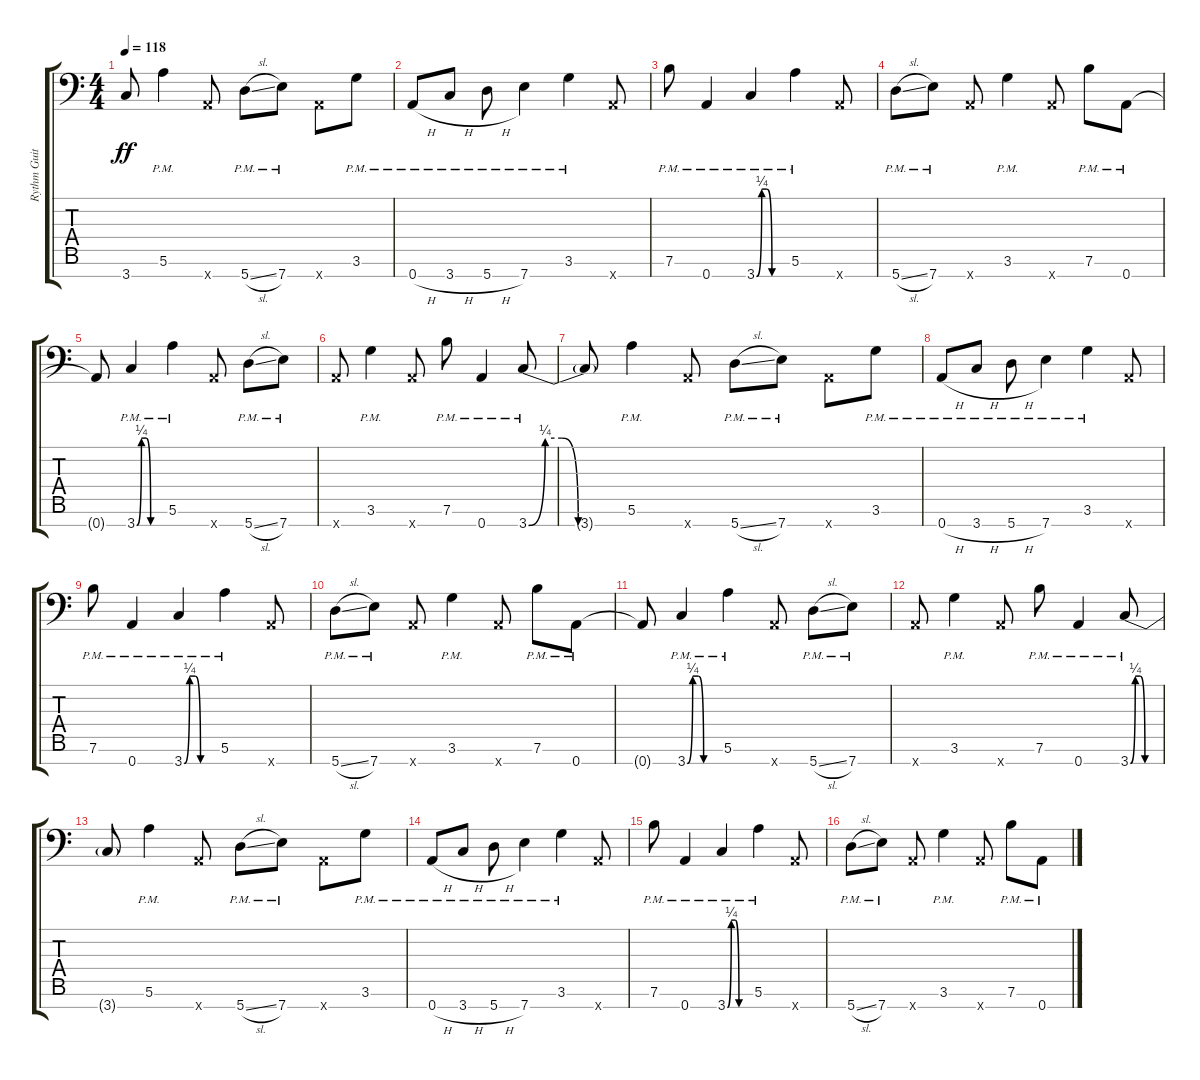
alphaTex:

\track ("Rythm Guitar #2" "Rythm Guit") {instrument distortionguitar}
\staff {score tabs}
\tuning (D4 A3 E3 D3 A2 E2 A1) {hide}
\ts (4 4)
\tempo 118
\clef f4
\ks c
3.7{t}.8{dy ff} 5.6{pm}.4 0.7{x}.8 5.7{sl pm}.8 7.7{pm}.8 0.7{x}.8 3.6{pm}.8 |
0.7{h pm}.8 3.7{h pm}.8 5.7{h pm}.8 7.7{pm}.4 3.6{pm}.4 0.7{x}.8 |
7.6{pm}.8 0.7{pm}.4 3.7{be (custom 0 0 10 1 20 1 30 0 60 0) pm}.4 5.6{pm}.4 0.7{x}.8 |
5.7{sl pm}.8 7.7{pm}.8 0.7{x}.8 3.6{pm}.4 0.7{x}.8 7.6{pm}.8 0.7{pm}.8 |
0.7{t}.8 3.7{be (custom 0 0 10 1 20 1 30 0 60 0) pm}.4 5.6{pm}.4 0.7{x}.8 5.7{sl pm}.8 7.7{pm}.8 |
0.7{x}.8 3.6{pm}.4 0.7{x}.8 7.6{pm}.8 0.7{pm}.4 3.7{be (custom 0 0 10 1 20 1 30 0 60 0) pm}.8 |
3.7{t}.8 5.6{pm}.4 0.7{x}.8 5.7{sl pm}.8 7.7{pm}.8 0.7{x}.8 3.6{pm}.8 |
\section ("" "")
0.7{h pm}.8 3.7{h pm}.8 5.7{h pm}.8 7.7{pm}.4 3.6{pm}.4 0.7{x}.8 |
7.6{pm}.8 0.7{pm}.4 3.7{be (custom 0 0 10 1 20 1 30 0 60 0) pm}.4 5.6{pm}.4 0.7{x}.8 |
5.7{sl pm}.8 7.7{pm}.8 0.7{x}.8 3.6{pm}.4 0.7{x}.8 7.6{pm}.8 0.7{pm}.8 |
0.7{t}.8 3.7{be (custom 0 0 10 1 20 1 30 0 60 0) pm}.4 5.6{pm}.4 0.7{x}.8 5.7{sl pm}.8 7.7{pm}.8 |
0.7{x}.8 3.6{pm}.4 0.7{x}.8 7.6{pm}.8 0.7{pm}.4 3.7{be (custom 0 0 10 1 20 1 30 0 60 0) pm}.8 |
3.7{t}.8 5.6{pm}.4 0.7{x}.8 5.7{sl pm}.8 7.7{pm}.8 0.7{x}.8 3.6{pm}.8 |
0.7{h pm}.8 3.7{h pm}.8 5.7{h pm}.8 7.7{pm}.4 3.6{pm}.4 0.7{x}.8 |
7.6{pm}.8 0.7{pm}.4 3.7{be (custom 0 0 10 1 20 1 30 0 60 0) pm}.4 5.6{pm}.4 0.7{x}.8 |
5.7{sl pm}.8 7.7{pm}.8 0.7{x}.8 3.6{pm}.4 0.7{x}.8 7.6{pm}.8 0.7{pm}.8
